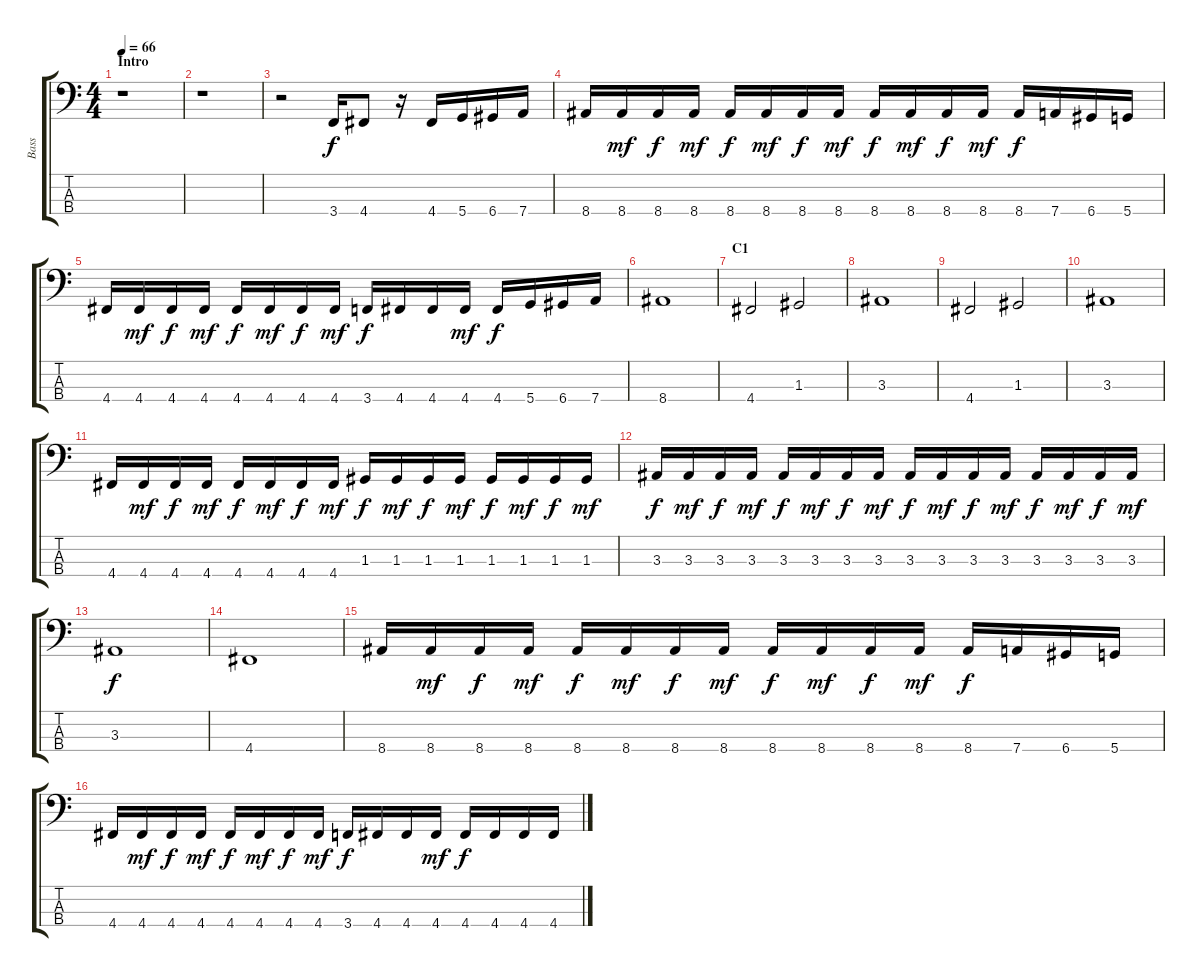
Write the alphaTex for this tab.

\track ("Bass" "Bass") {instrument electricbasspick}
\staff {score tabs}
\tuning (F2 C2 G1 D1) {hide}
\ts (4 4)
\section ("" "Intro")
\tempo 66
\clef f4
\ks c
r.1{dy f instrument electricbasspick} |
r.1 |
r.2 3.4.16 4.4.8 r.16 4.4.16 5.4.16 6.4.16 7.4.16 |
8.4.16 8.4.16{dy mf} 8.4.16{dy f} 8.4.16{dy mf} 8.4.16{dy f} 8.4.16{dy mf} 8.4.16{dy f} 8.4.16{dy mf} 8.4.16{dy f} 8.4.16{dy mf} 8.4.16{dy f} 8.4.16{dy mf} 8.4.16{dy f} 7.4.16 6.4.16 5.4.16 |
4.4.16 4.4.16{dy mf} 4.4.16{dy f} 4.4.16{dy mf} 4.4.16{dy f} 4.4.16{dy mf} 4.4.16{dy f} 4.4.16{dy mf} 3.4.16{dy f} 4.4.16 4.4.16 4.4.16{dy mf} 4.4.16{dy f} 5.4.16 6.4.16 7.4.16 |
8.4.1 |
\section ("" "C1")
4.4.2 1.3.2 |
3.3.1 |
4.4.2 1.3.2 |
3.3.1 |
4.4.16 4.4.16{dy mf} 4.4.16{dy f} 4.4.16{dy mf} 4.4.16{dy f} 4.4.16{dy mf} 4.4.16{dy f} 4.4.16{dy mf} 1.3.16{dy f} 1.3.16{dy mf} 1.3.16{dy f} 1.3.16{dy mf} 1.3.16{dy f} 1.3.16{dy mf} 1.3.16{dy f} 1.3.16{dy mf} |
3.3.16{dy f} 3.3.16{dy mf} 3.3.16{dy f} 3.3.16{dy mf} 3.3.16{dy f} 3.3.16{dy mf} 3.3.16{dy f} 3.3.16{dy mf} 3.3.16{dy f} 3.3.16{dy mf} 3.3.16{dy f} 3.3.16{dy mf} 3.3.16{dy f} 3.3.16{dy mf} 3.3.16{dy f} 3.3.16{dy mf} |
3.3.1{dy f} |
4.4.1 |
8.4.16 8.4.16{dy mf} 8.4.16{dy f} 8.4.16{dy mf} 8.4.16{dy f} 8.4.16{dy mf} 8.4.16{dy f} 8.4.16{dy mf} 8.4.16{dy f} 8.4.16{dy mf} 8.4.16{dy f} 8.4.16{dy mf} 8.4.16{dy f} 7.4.16 6.4.16 5.4.16 |
4.4.16 4.4.16{dy mf} 4.4.16{dy f} 4.4.16{dy mf} 4.4.16{dy f} 4.4.16{dy mf} 4.4.16{dy f} 4.4.16{dy mf} 3.4.16{dy f} 4.4.16 4.4.16 4.4.16{dy mf} 4.4.16{dy f} 4.4.16 4.4.16 4.4.16
